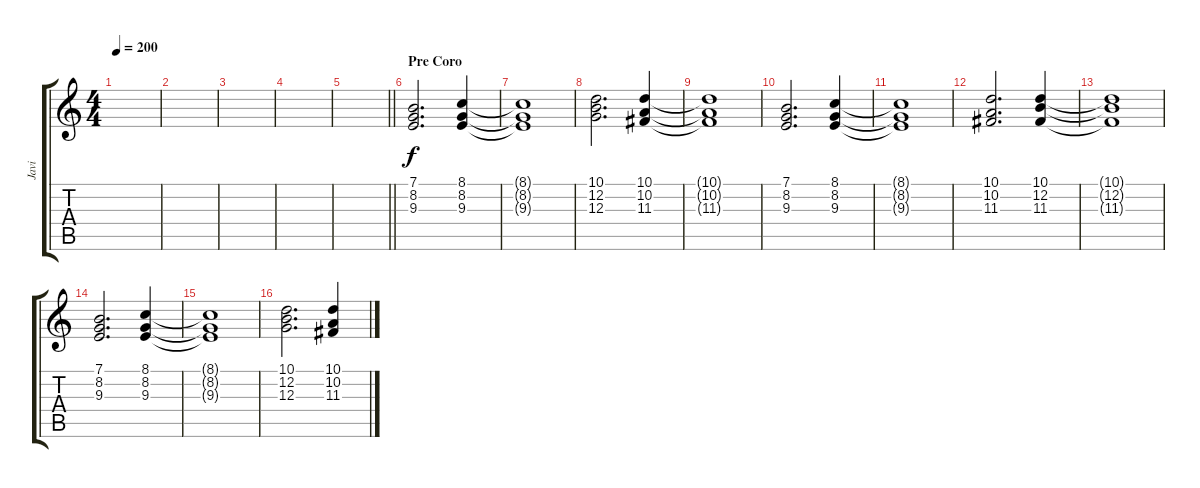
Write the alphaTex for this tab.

\track ("Javi" "Javi") {instrument pad2warm}
\staff {score tabs}
\tuning (E4 B3 G3 D3 A2 E2) {hide}
\ts (4 4)
\tempo 200
\clef g2
\ks c
|
|
|
|
\barLineRight lightlight
|
\section ("" "Pre Coro")
(7.1 8.2 9.3).2{d instrument pad2warm} (8.1 8.2 9.3).4 |
(8.1{t} 8.2{t} 9.3{t}).1 |
(10.1 12.2 12.3).2{d} (10.1 10.2 11.3).4 |
(10.1{t} 10.2{t} 11.3{t}).1 |
(7.1 8.2 9.3).2{d} (8.1 8.2 9.3).4 |
(8.1{t} 8.2{t} 9.3{t}).1 |
(10.1 10.2 11.3).2{d} (10.1 12.2 11.3).4 |
(10.1{t} 12.2{t} 11.3{t}).1 |
(7.1 8.2 9.3).2{d} (8.1 8.2 9.3).4 |
(8.1{t} 8.2{t} 9.3{t}).1 |
(10.1 12.2 12.3).2{d} (10.1 10.2 11.3).4
